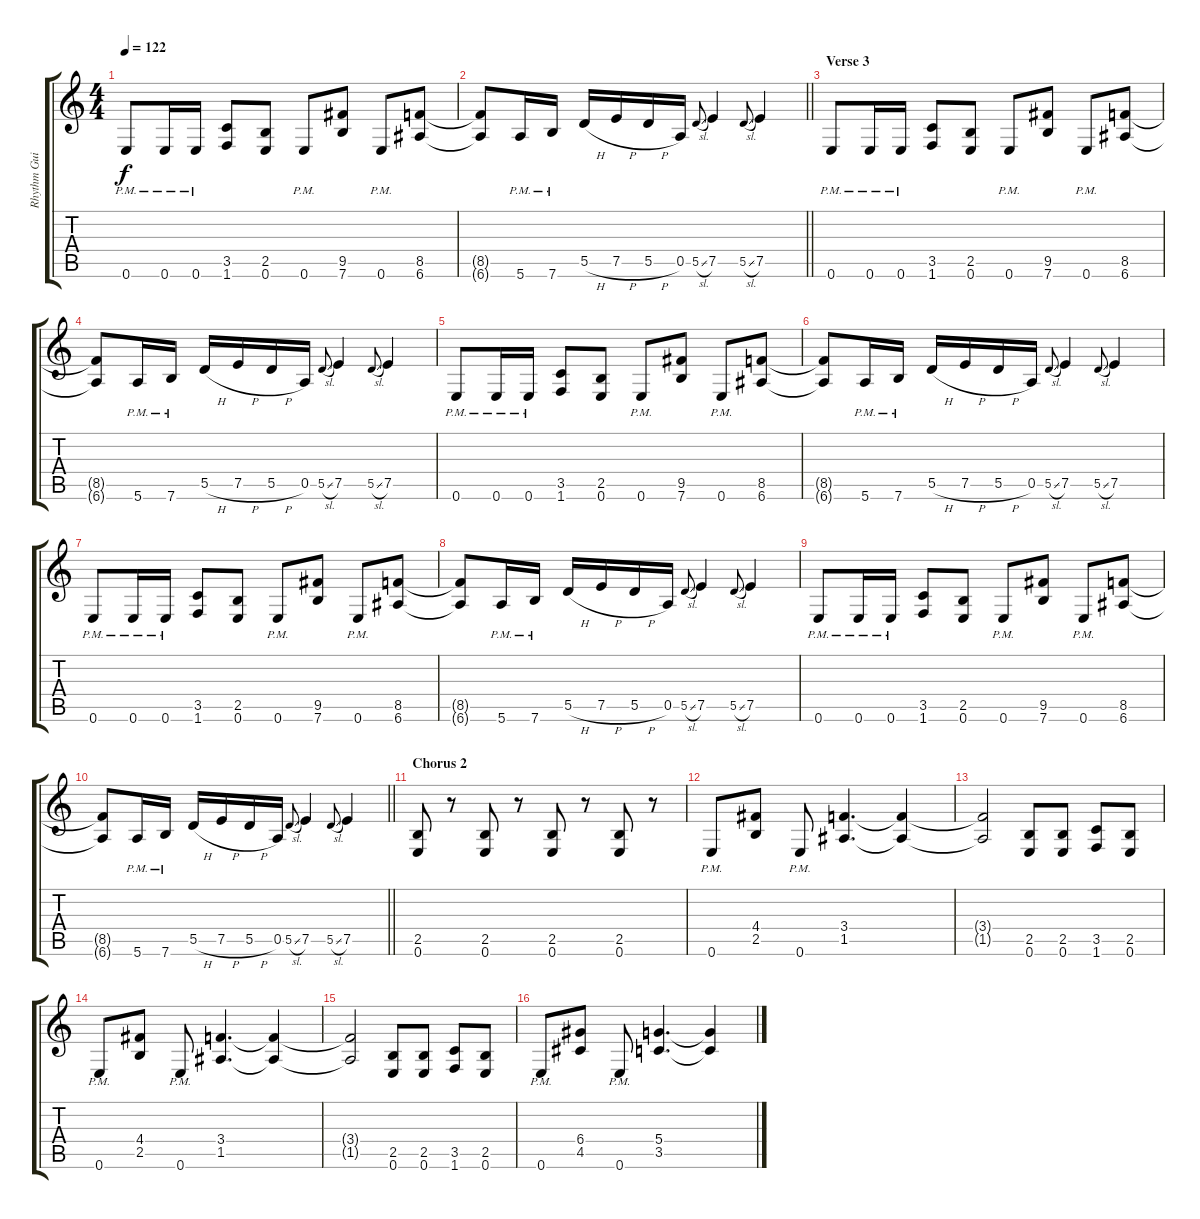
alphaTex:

\track ("Rhythm Guitar #2" "Rhythm Gui") {instrument distortionguitar}
\staff {score tabs}
\tuning (E4 B3 G3 D3 A2 E2) {hide}
\ts (4 4)
\tempo 122
\clef g2
\ks c
0.6{pm}.8{dy f} 0.6{pm}.16 0.6{pm}.16 (3.5 1.6).8 (2.5 0.6).8 0.6{pm}.8 (9.5 7.6).8 0.6{pm}.8 (8.5 6.6).8 |
\barLineRight lightlight
(8.5{t} 6.6{t}).8 5.6{pm}.16 7.6{pm}.16 5.5{h}.16 7.5{h}.16 5.5{h}.16 0.5.16 5.5{sl}.8{gr onbeat} 7.5.4 5.5{sl}.8{gr onbeat} 7.5.4 |
\section ("" "Verse 3")
0.6{pm}.8 0.6{pm}.16 0.6{pm}.16 (3.5 1.6).8 (2.5 0.6).8 0.6{pm}.8 (9.5 7.6).8 0.6{pm}.8 (8.5 6.6).8 |
(8.5{t} 6.6{t}).8 5.6{pm}.16 7.6{pm}.16 5.5{h}.16 7.5{h}.16 5.5{h}.16 0.5.16 5.5{sl}.8{gr onbeat} 7.5.4 5.5{sl}.8{gr onbeat} 7.5.4 |
0.6{pm}.8 0.6{pm}.16 0.6{pm}.16 (3.5 1.6).8 (2.5 0.6).8 0.6{pm}.8 (9.5 7.6).8 0.6{pm}.8 (8.5 6.6).8 |
(8.5{t} 6.6{t}).8 5.6{pm}.16 7.6{pm}.16 5.5{h}.16 7.5{h}.16 5.5{h}.16 0.5.16 5.5{sl}.8{gr onbeat} 7.5.4 5.5{sl}.8{gr onbeat} 7.5.4 |
0.6{pm}.8 0.6{pm}.16 0.6{pm}.16 (3.5 1.6).8 (2.5 0.6).8 0.6{pm}.8 (9.5 7.6).8 0.6{pm}.8 (8.5 6.6).8 |
(8.5{t} 6.6{t}).8 5.6{pm}.16 7.6{pm}.16 5.5{h}.16 7.5{h}.16 5.5{h}.16 0.5.16 5.5{sl}.8{gr onbeat} 7.5.4 5.5{sl}.8{gr onbeat} 7.5.4 |
0.6{pm}.8 0.6{pm}.16 0.6{pm}.16 (3.5 1.6).8 (2.5 0.6).8 0.6{pm}.8 (9.5 7.6).8 0.6{pm}.8 (8.5 6.6).8 |
\barLineRight lightlight
(8.5{t} 6.6{t}).8 5.6{pm}.16 7.6{pm}.16 5.5{h}.16 7.5{h}.16 5.5{h}.16 0.5.16 5.5{sl}.8{gr onbeat} 7.5.4 5.5{sl}.8{gr onbeat} 7.5.4 |
\section ("" "Chorus 2")
(2.5 0.6).8 r.8 (2.5 0.6).8 r.8 (2.5 0.6).8 r.8 (2.5 0.6).8 r.8 |
0.6{pm}.8 (4.4 2.5).8 0.6{pm}.8 (3.4 1.5).4{d} (3.4{t} 1.5{t}).4 |
(3.4{t} 1.5{t}).2 (2.5 0.6).8 (2.5 0.6).8 (3.5 1.6).8 (2.5 0.6).8 |
0.6{pm}.8 (4.4 2.5).8 0.6{pm}.8 (3.4 1.5).4{d} (3.4{t} 1.5{t}).4 |
(3.4{t} 1.5{t}).2 (2.5 0.6).8 (2.5 0.6).8 (3.5 1.6).8 (2.5 0.6).8 |
0.6{pm}.8 (6.4 4.5).8 0.6{pm}.8 (5.4 3.5).4{d} (5.4{t} 3.5{t}).4
